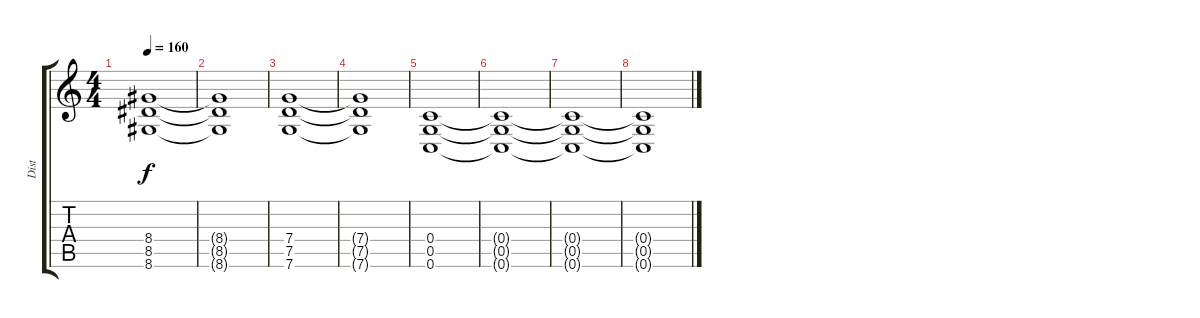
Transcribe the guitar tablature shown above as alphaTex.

\track ("Dist" "Dist") {instrument overdrivenguitar}
\staff {score tabs}
\tuning (D4 A3 F3 C3 G2 C2) {hide}
\ts (4 4)
\tempo 160
\clef g2
\ks c
(8.4 8.5 8.6).1{dy f} |
(8.4{t} 8.5{t} 8.6{t}).1 |
(7.4 7.5 7.6).1 |
(7.4{t} 7.5{t} 7.6{t}).1 |
(0.4 0.5 0.6).1 |
(0.4{t} 0.5{t} 0.6{t}).1{volume 0} |
(0.4{t} 0.5{t} 0.6{t}).1 |
(0.4{t} 0.5{t} 0.6{t}).1
